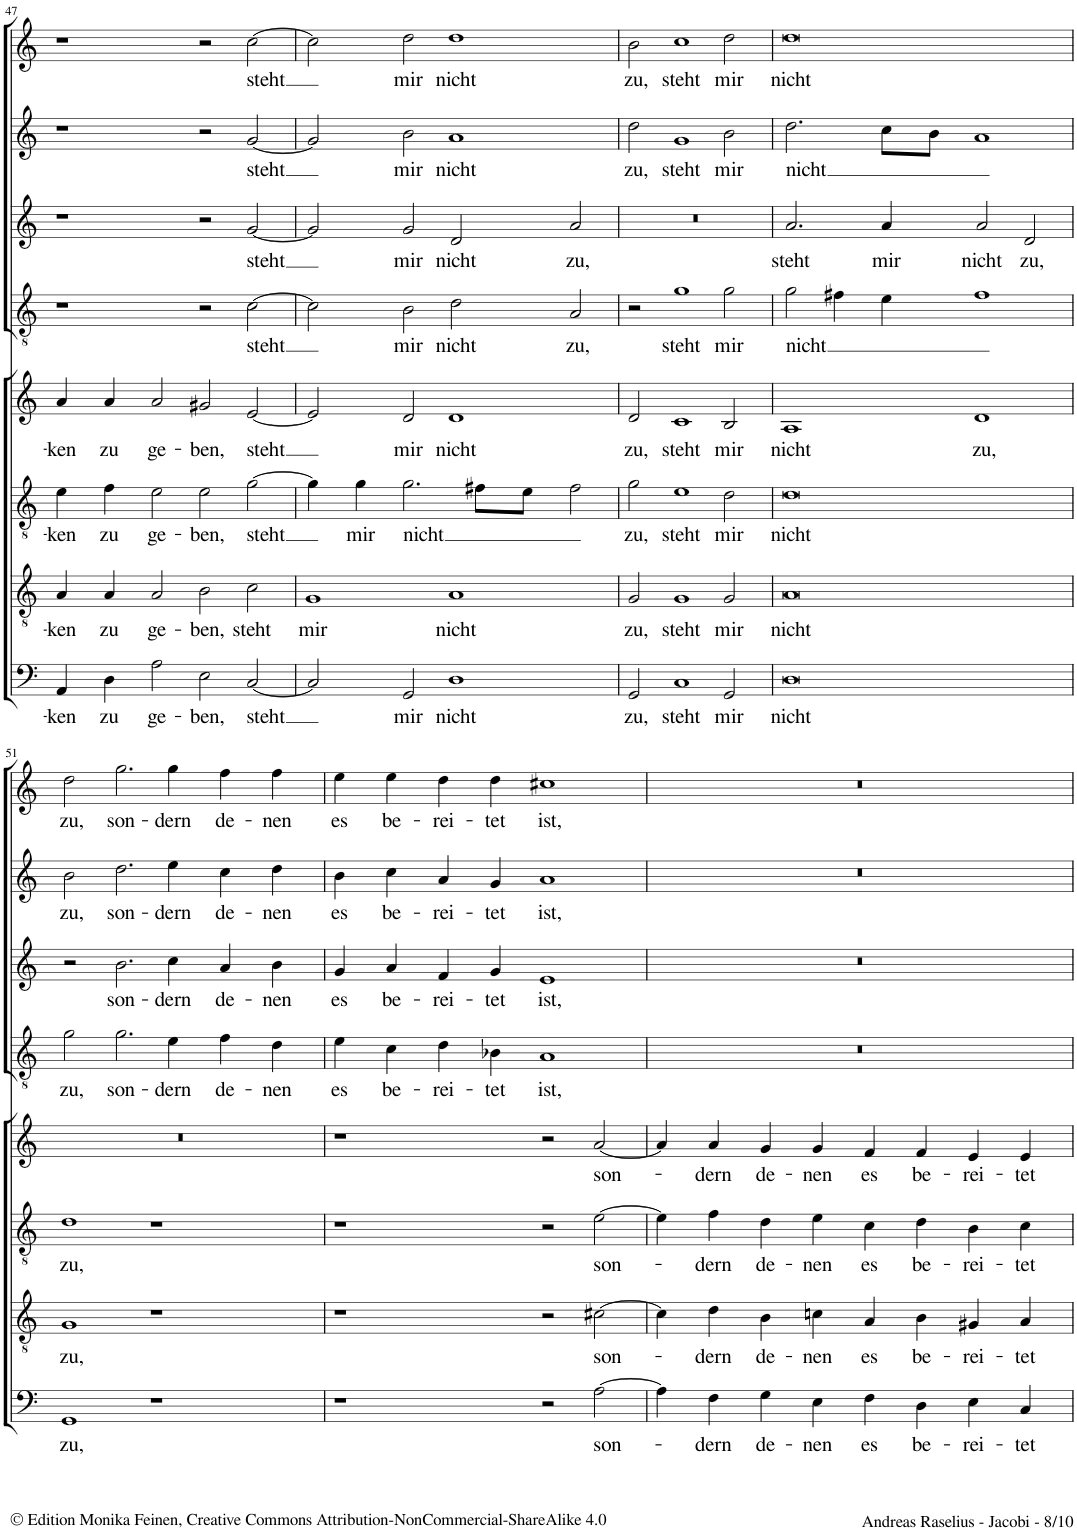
**kern	**text	**kern	**text	**kern	**text	**kern	**text	**kern	**text	**kern	**text	**kern	**text	**kern	**text
*part8	*part8	*part7	*part7	*part6	*part6	*part5	*part5	*part4	*part4	*part3	*part3	*part2	*part2	*part1	*part1
*staff8	*staff8	*staff7	*staff7	*staff6	*staff6	*staff5	*staff5	*staff4	*staff4	*staff3	*staff3	*staff2	*staff2	*staff1	*staff1
*I"Bassus 2	*	*I"Tenor 2	*	*I"Tenor 1	*	*I"Altus 2	*	*I"Bassus 1	*	*I"Altus 1	*	*I"Cantus 2	*	*I"Cantus 1	*
!!LO:PB:g=z
*clefF4	*	*clefGv2	*	*clefGv2	*	*clefG2	*	*clefGv2	*	*clefG2	*	*clefG2	*	*clefG2	*
*k[]	*	*k[]	*	*k[]	*	*k[]	*	*k[]	*	*k[]	*	*k[]	*	*k[]	*
*M4/2	*	*M4/2	*	*M4/2	*	*M4/2	*	*M4/2	*	*M4/2	*	*M4/2	*	*M4/2	*
*met(c|)	*	*met(c|)	*	*met(c|)	*	*met(c|)	*	*met(c|)	*	*met(c|)	*	*met(c|)	*	*met(c|)	*
=47	=47	=47	=47	=47	=47	=47	=47	=47	=47	=47	=47	=47	=47	=47	=47
!	!LO:LY:b	!	!LO:LY:b	!	!LO:LY:b	!	!LO:LY:b	!	!	!	!	!	!	!	!
4AA/	-ken	4A/	-ken	4e\	-ken	4a/	-ken	1r	.	1r	.	1r	.	1r	.
!	!LO:LY:b	!	!LO:LY:b	!	!LO:LY:b	!	!LO:LY:b	!	!	!	!	!	!	!	!
4D\	zu	4A/	zu	4f\	zu	4a/	zu	.	.	.	.	.	.	.	.
!	!LO:LY:b	!	!LO:LY:b	!	!LO:LY:b	!	!LO:LY:b	!	!	!	!	!	!	!	!
2A\	ge-	2A/	ge-	2e\	ge-	2a/	ge-	.	.	.	.	.	.	.	.
!	!LO:LY:b	!	!LO:LY:b	!	!LO:LY:b	!	!LO:LY:b	!	!	!	!	!	!	!	!
2E\	-ben,	2B\	-ben,	2e\	-ben,	2g#X/	-ben,	2r	.	2r	.	2r	.	2r	.
!	!LO:LY:b	!	!LO:LY:b	!	!LO:LY:b	!	!LO:LY:b	!	!LO:LY:b	!	!LO:LY:b	!	!LO:LY:b	!	!LO:LY:b
[2C/	steht	2c\	steht	[2g\	steht	[2e/	steht	[2c\	steht	[2g/	steht	[2g/	steht	[2cc\	steht
=48	=48	=48	=48	=48	=48	=48	=48	=48	=48	=48	=48	=48	=48	=48	=48
!	!	!	!LO:LY:b	!	!	!	!	!	!	!	!	!	!	!	!
2C/]	.	1G	mir	4g\]	.	2e/]	.	2c\]	.	2g/]	.	2g/]	.	2cc\]	.
!	!	!	!	!	!LO:LY:b	!	!	!	!	!	!	!	!	!	!
.	.	.	.	4g\	mir	.	.	.	.	.	.	.	.	.	.
!	!LO:LY:b	!	!	!	!LO:LY:b	!	!LO:LY:b	!	!LO:LY:b	!	!LO:LY:b	!	!LO:LY:b	!	!LO:LY:b
2GG/	mir	.	.	2.g\	nicht	2d/	mir	2B\	mir	2g/	mir	2b\	mir	2dd\	mir
!	!LO:LY:b	!	!LO:LY:b	!	!	!	!LO:LY:b	!	!LO:LY:b	!	!LO:LY:b	!	!LO:LY:b	!	!LO:LY:b
1D	nicht	1A	nicht	.	.	1d	nicht	2d\	nicht	2d/	nicht	1a	nicht	1dd	nicht
.	.	.	.	8f#X\L	.	.	.	.	.	.	.	.	.	.	.
.	.	.	.	8e\J	.	.	.	.	.	.	.	.	.	.	.
!	!	!	!	!	!	!	!	!	!LO:LY:b	!	!LO:LY:b	!	!	!	!
.	.	.	.	2f#\	.	.	.	2A/	zu,	2a/	zu,	.	.	.	.
=49	=49	=49	=49	=49	=49	=49	=49	=49	=49	=49	=49	=49	=49	=49	=49
!	!LO:LY:b	!	!LO:LY:b	!	!LO:LY:b	!	!LO:LY:b	!	!	!	!	!	!LO:LY:b	!	!LO:LY:b
2GG/	zu,	2G/	zu,	2g\	zu,	2d/	zu,	2r	.	0r	.	2dd\	zu,	2b\	zu,
!	!LO:LY:b	!	!LO:LY:b	!	!LO:LY:b	!	!LO:LY:b	!	!LO:LY:b	!	!	!	!LO:LY:b	!	!LO:LY:b
1C	steht	1G	steht	1e	steht	1c	steht	1g	steht	.	.	1g	steht	1cc	steht
!	!LO:LY:b	!	!LO:LY:b	!	!LO:LY:b	!	!LO:LY:b	!	!LO:LY:b	!	!	!	!LO:LY:b	!	!LO:LY:b
2GG/	mir	2G/	mir	2d\	mir	2B/	mir	2g\	mir	.	.	2b\	mir	2dd\	mir
=50	=50	=50	=50	=50	=50	=50	=50	=50	=50	=50	=50	=50	=50	=50	=50
!	!LO:LY:b	!	!LO:LY:b	!	!LO:LY:b	!	!LO:LY:b	!	!LO:LY:b	!	!LO:LY:b	!	!LO:LY:b	!	!LO:LY:b
0D	nicht	0A	nicht	0d	nicht	1A	nicht	2g\	nicht	2.a/	steht	2.dd\	nicht	0dd	nicht
.	.	.	.	.	.	.	.	4f#X\	.	.	.	.	.	.	.
!	!	!	!	!	!	!	!	!	!	!	!LO:LY:b	!	!	!	!
.	.	.	.	.	.	.	.	4e\	.	4a/	mir	8cc\L	.	.	.
.	.	.	.	.	.	.	.	.	.	.	.	8b\J	.	.	.
!	!	!	!	!	!	!	!LO:LY:b	!	!	!	!LO:LY:b	!	!	!	!
.	.	.	.	.	.	1d	zu,	1f#	.	2a/	nicht	1a	.	.	.
!	!	!	!	!	!	!	!	!	!	!	!LO:LY:b	!	!	!	!
.	.	.	.	.	.	.	.	.	.	2d/	zu,	.	.	.	.
!!LO:LB:g=z
=51	=51	=51	=51	=51	=51	=51	=51	=51	=51	=51	=51	=51	=51	=51	=51
!	!LO:LY:b	!	!LO:LY:b	!	!LO:LY:b	!	!	!	!LO:LY:b	!	!	!	!LO:LY:b	!	!LO:LY:b
1GG	zu,	1G	zu,	1d	zu,	0r	.	2g\	zu,	2r	.	2b\	zu,	2dd\	zu,
!	!	!	!	!	!	!	!	!	!LO:LY:b	!	!LO:LY:b	!	!LO:LY:b	!	!LO:LY:b
.	.	.	.	.	.	.	.	2.g\	son-	2.b\	son-	2.dd\	son-	2.gg\	son-
1r	.	1r	.	1r	.	.	.	.	.	.	.	.	.	.	.
!	!	!	!	!	!	!	!	!	!LO:LY:b	!	!LO:LY:b	!	!LO:LY:b	!	!LO:LY:b
.	.	.	.	.	.	.	.	4e\	-dern	4cc\	-dern	4ee\	-dern	4gg\	-dern
!	!	!	!	!	!	!	!	!	!LO:LY:b	!	!LO:LY:b	!	!LO:LY:b	!	!LO:LY:b
.	.	.	.	.	.	.	.	4f\	de-	4a/	de-	4cc\	de-	4ff\	de-
!	!	!	!	!	!	!	!	!	!LO:LY:b	!	!LO:LY:b	!	!LO:LY:b	!	!LO:LY:b
.	.	.	.	.	.	.	.	4d\	-nen	4b\	-nen	4dd\	-nen	4ff\	-nen
=52	=52	=52	=52	=52	=52	=52	=52	=52	=52	=52	=52	=52	=52	=52	=52
!	!	!	!	!	!	!	!	!	!LO:LY:b	!	!LO:LY:b	!	!LO:LY:b	!	!LO:LY:b
1r	.	1r	.	1r	.	1r	.	4e\	es	4g/	es	4b\	es	4ee\	es
!	!	!	!	!	!	!	!	!	!LO:LY:b	!	!LO:LY:b	!	!LO:LY:b	!	!LO:LY:b
.	.	.	.	.	.	.	.	4c\	be-	4a/	be-	4cc\	be-	4ee\	be-
!	!	!	!	!	!	!	!	!	!LO:LY:b	!	!LO:LY:b	!	!LO:LY:b	!	!LO:LY:b
.	.	.	.	.	.	.	.	4d\	-rei-	4f/	-rei-	4a/	-rei-	4dd\	-rei-
!	!	!	!	!	!	!	!	!	!LO:LY:b	!	!LO:LY:b	!	!LO:LY:b	!	!LO:LY:b
.	.	.	.	.	.	.	.	4B-X\	-tet	4g/	-tet	4g/	-tet	4dd\	-tet
!	!	!	!	!	!	!	!	!	!LO:LY:b	!	!LO:LY:b	!	!LO:LY:b	!	!LO:LY:b
2r	.	2r	.	2r	.	2r	.	1A	ist,	1e	ist,	1a	ist,	1cc#X	ist,
!	!LO:LY:b	!	!LO:LY:b	!	!LO:LY:b	!	!LO:LY:b	!	!	!	!	!	!	!	!
[2A\	son-	[2c#X\	son-	[2e\	son-	[2a/	son-	.	.	.	.	.	.	.	.
=53	=53	=53	=53	=53	=53	=53	=53	=53	=53	=53	=53	=53	=53	=53	=53
4A\]	.	4c#\]	.	4e\]	.	4a/]	.	0r	.	0r	.	0r	.	0r	.
!	!LO:LY:b	!	!LO:LY:b	!	!LO:LY:b	!	!LO:LY:b	!	!	!	!	!	!	!	!
4F\	-dern	4d\	-dern	4f\	-dern	4a/	-dern	.	.	.	.	.	.	.	.
!	!LO:LY:b	!	!LO:LY:b	!	!LO:LY:b	!	!LO:LY:b	!	!	!	!	!	!	!	!
4G\	de-	4B\	de-	4d\	de-	4g/	de-	.	.	.	.	.	.	.	.
!	!LO:LY:b	!	!LO:LY:b	!	!LO:LY:b	!	!LO:LY:b	!	!	!	!	!	!	!	!
4E\	-nen	4cn\	-nen	4e\	-nen	4g/	-nen	.	.	.	.	.	.	.	.
!	!LO:LY:b	!	!LO:LY:b	!	!LO:LY:b	!	!LO:LY:b	!	!	!	!	!	!	!	!
4F\	es	4A/	es	4c\	es	4f/	es	.	.	.	.	.	.	.	.
!	!LO:LY:b	!	!LO:LY:b	!	!LO:LY:b	!	!LO:LY:b	!	!	!	!	!	!	!	!
4D\	be-	4B\	be-	4d\	be-	4f/	be-	.	.	.	.	.	.	.	.
!	!LO:LY:b	!	!LO:LY:b	!	!LO:LY:b	!	!LO:LY:b	!	!	!	!	!	!	!	!
4E\	-rei-	4G#X/	-rei-	4B\	-rei-	4e/	-rei-	.	.	.	.	.	.	.	.
!	!LO:LY:b	!	!LO:LY:b	!	!LO:LY:b	!	!LO:LY:b	!	!	!	!	!	!	!	!
4C/	-tet	4A/	-tet	4c\	-tet	4e/	-tet	.	.	.	.	.	.	.	.
=	=	=	=	=	=	=	=	=	=	=	=	=	=	=	=
*-	*-	*-	*-	*-	*-	*-	*-	*-	*-	*-	*-	*-	*-	*-	*-
